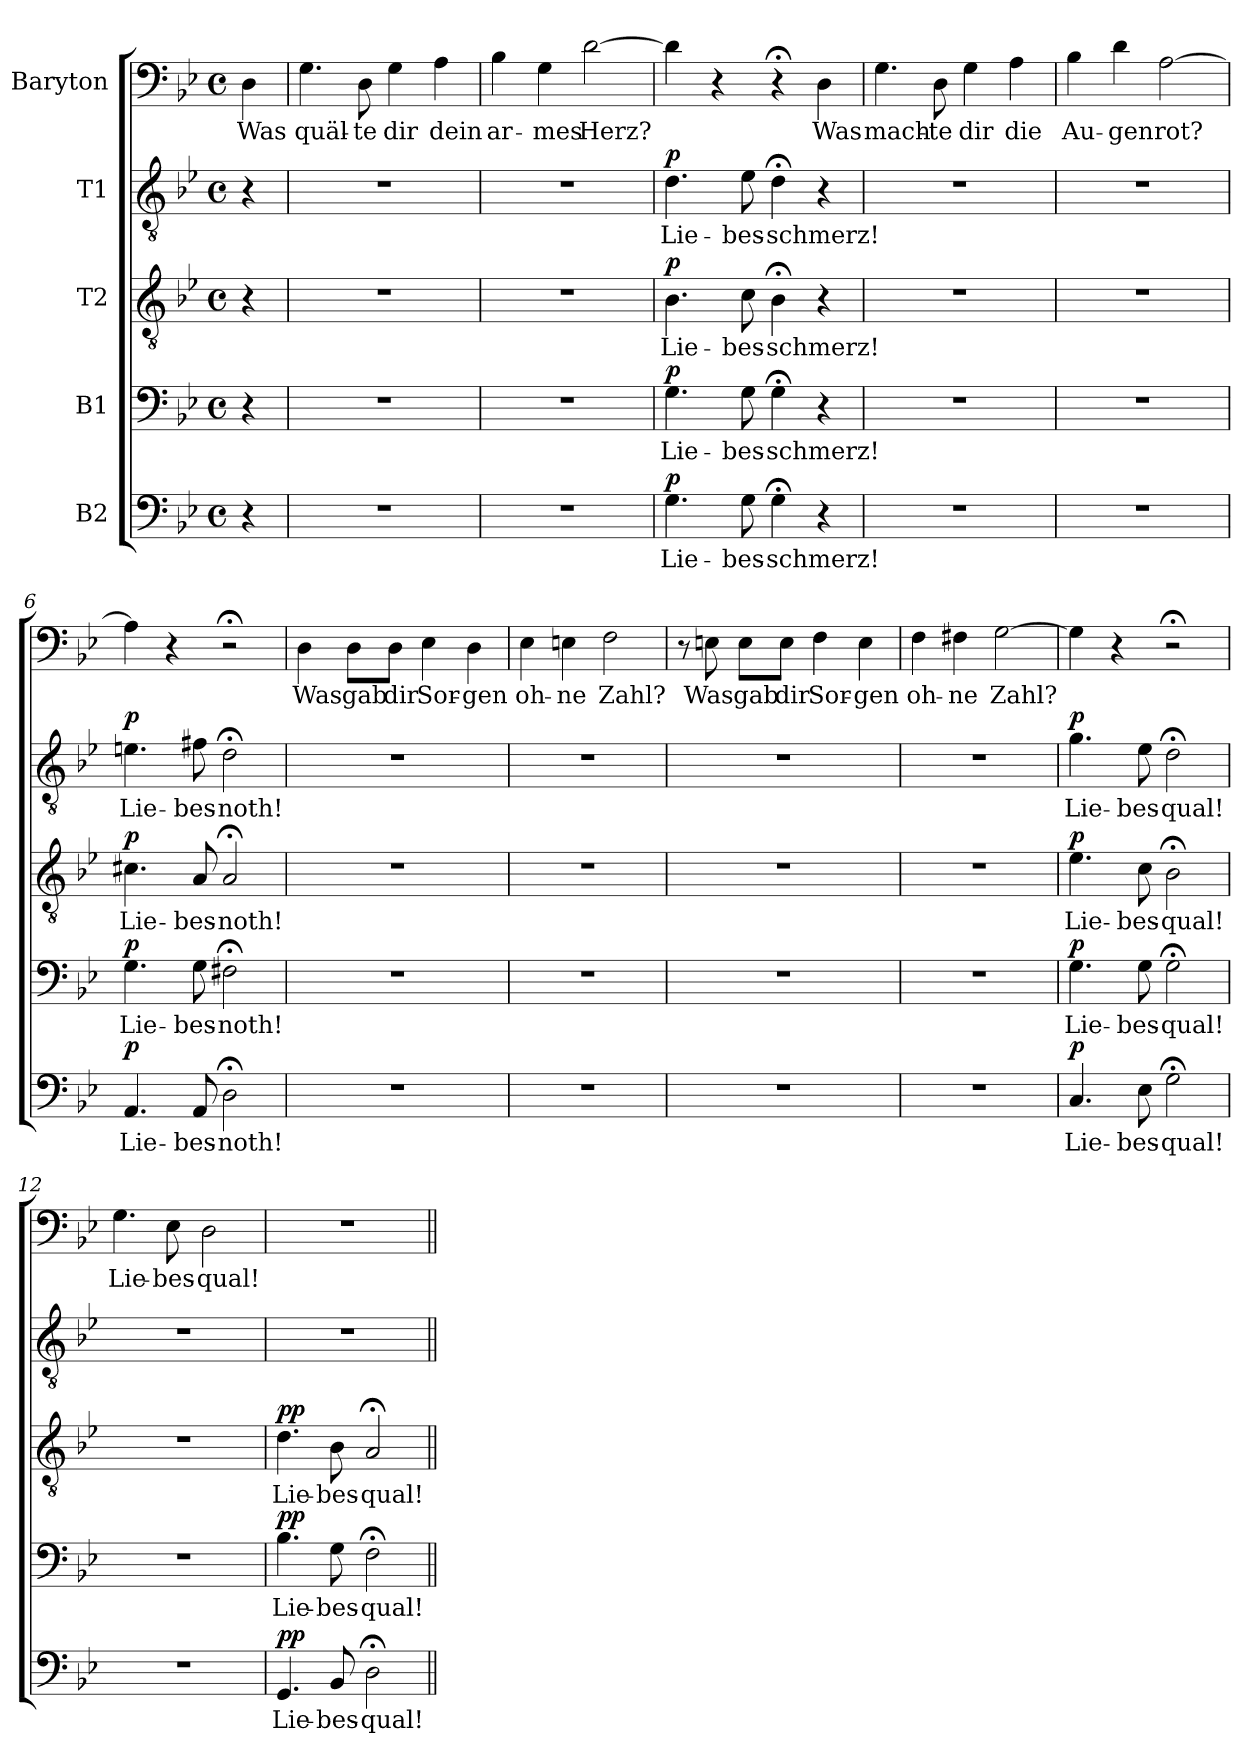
**kern	**text	**dynam	**kern	**text	**dynam	**kern	**text	**dynam	**kern	**text	**dynam	**kern	**text
*part5	*part5	*part5	*part4	*part4	*part4	*part3	*part3	*part3	*part2	*part2	*part2	*part1	*part1
*staff5	*staff5	*staff5	*staff4	*staff4	*staff4	*staff3	*staff3	*staff3	*staff2	*staff2	*staff2	*staff1	*staff1
*I"B2	*	*	*I"B1	*	*	*I"T2	*	*	*I"T1	*	*	*I"Baryton	*
*clefF4	*	*	*clefF4	*	*	*clefGv2	*	*	*clefGv2	*	*	*clefF4	*
*k[b-e-]	*	*	*k[b-e-]	*	*	*k[b-e-]	*	*	*k[b-e-]	*	*	*k[b-e-]	*
*M4/4	*	*	*M4/4	*	*	*M4/4	*	*	*M4/4	*	*	*M4/4	*
*met(c)	*	*	*met(c)	*	*	*met(c)	*	*	*met(c)	*	*	*met(c)	*
*MM120	*	*	*MM120	*	*	*MM120	*	*	*MM120	*	*	*MM120	*
=	=	=	=	=	=	=	=	=	=	=	=	=	=
!	!	!	!	!	!	!	!	!	!	!	!	!	!LO:LY:b
4r	.	.	4r	.	.	4r	.	.	4r	.	.	4D\	Was
=1	=1	=1	=1	=1	=1	=1	=1	=1	=1	=1	=1	=1	=1
!	!	!	!	!	!	!	!	!	!	!	!	!	!LO:LY:b
1r	.	.	1r	.	.	1r	.	.	1r	.	.	4.G\	quäl-
!	!	!	!	!	!	!	!	!	!	!	!	!	!LO:LY:b
.	.	.	.	.	.	.	.	.	.	.	.	8D\	-te
!	!	!	!	!	!	!	!	!	!	!	!	!	!LO:LY:b
.	.	.	.	.	.	.	.	.	.	.	.	4G\	dir
!	!	!	!	!	!	!	!	!	!	!	!	!	!LO:LY:b
.	.	.	.	.	.	.	.	.	.	.	.	4A\	dein
=2	=2	=2	=2	=2	=2	=2	=2	=2	=2	=2	=2	=2	=2
!	!	!	!	!	!	!	!	!	!	!	!	!	!LO:LY:b
1r	.	.	1r	.	.	1r	.	.	1r	.	.	4B-\	ar-
!	!	!	!	!	!	!	!	!	!	!	!	!	!LO:LY:b
.	.	.	.	.	.	.	.	.	.	.	.	4G\	-mes
!	!	!	!	!	!	!	!	!	!	!	!	!	!LO:LY:b
.	.	.	.	.	.	.	.	.	.	.	.	[2d\	Herz?
=3	=3	=3	=3	=3	=3	=3	=3	=3	=3	=3	=3	=3	=3
!	!LO:LY:b	!LO:DY:a	!	!LO:LY:b	!LO:DY:a	!	!LO:LY:b	!LO:DY:a	!	!LO:LY:b	!LO:DY:a	!	!
4.G\	Lie-	p	4.G\	Lie-	p	4.B-\	Lie-	p	4.d\	Lie-	p	4d\]	.
.	.	.	.	.	.	.	.	.	.	.	.	4r	.
!	!LO:LY:b	!	!	!LO:LY:b	!	!	!LO:LY:b	!	!	!LO:LY:b	!	!	!
8G\	-bes-	.	8G\	-bes-	.	8c\	-bes-	.	8e-\	-bes-	.	.	.
!	!LO:LY:b	!	!	!LO:LY:b	!	!	!LO:LY:b	!	!	!LO:LY:b	!	!	!
4G;<\	-schmerz!	.	4G;<\	-schmerz!	.	4B-;<\	-schmerz!	.	4d;<\	-schmerz!	.	4r;<	.
!	!	!	!	!	!	!	!	!	!	!	!	!	!LO:LY:b
4r	.	.	4r	.	.	4r	.	.	4r	.	.	4D\	Was
=4	=4	=4	=4	=4	=4	=4	=4	=4	=4	=4	=4	=4	=4
!	!	!	!	!	!	!	!	!	!	!	!	!	!LO:LY:b
1r	.	.	1r	.	.	1r	.	.	1r	.	.	4.G\	mach-
!	!	!	!	!	!	!	!	!	!	!	!	!	!LO:LY:b
.	.	.	.	.	.	.	.	.	.	.	.	8D\	-te
!	!	!	!	!	!	!	!	!	!	!	!	!	!LO:LY:b
.	.	.	.	.	.	.	.	.	.	.	.	4G\	dir
!	!	!	!	!	!	!	!	!	!	!	!	!	!LO:LY:b
.	.	.	.	.	.	.	.	.	.	.	.	4A\	die
=5	=5	=5	=5	=5	=5	=5	=5	=5	=5	=5	=5	=5	=5
!	!	!	!	!	!	!	!	!	!	!	!	!	!LO:LY:b
1r	.	.	1r	.	.	1r	.	.	1r	.	.	4B-\	Au-
!	!	!	!	!	!	!	!	!	!	!	!	!	!LO:LY:b
.	.	.	.	.	.	.	.	.	.	.	.	4d\	-gen
!	!	!	!	!	!	!	!	!	!	!	!	!	!LO:LY:b
.	.	.	.	.	.	.	.	.	.	.	.	[2A\	rot?
=6	=6	=6	=6	=6	=6	=6	=6	=6	=6	=6	=6	=6	=6
!	!LO:LY:b	!LO:DY:a	!	!LO:LY:b	!LO:DY:a	!	!LO:LY:b	!LO:DY:a	!	!LO:LY:b	!LO:DY:a	!	!
4.AA/	Lie-	p	4.G\	Lie-	p	4.c#X\	Lie-	p	4.en\	Lie-	p	4A\]	.
.	.	.	.	.	.	.	.	.	.	.	.	4r	.
!	!LO:LY:b	!	!	!LO:LY:b	!	!	!LO:LY:b	!	!	!LO:LY:b	!	!	!
8AA/	-bes-	.	8G\	-bes-	.	8A/	-bes-	.	8f#X\	-bes-	.	.	.
!	!LO:LY:b	!	!	!LO:LY:b	!	!	!LO:LY:b	!	!	!LO:LY:b	!	!	!
2D;<\	-noth!	.	2F#X;<\	-noth!	.	2A;</	-noth!	.	2d;<\	-noth!	.	2r;<	.
!!LO:LB:g=z
=7	=7	=7	=7	=7	=7	=7	=7	=7	=7	=7	=7	=7	=7
!	!	!	!	!	!	!	!	!	!	!	!	!	!LO:LY:b
1r	.	.	1r	.	.	1r	.	.	1r	.	.	4D\	Was
!	!	!	!	!	!	!	!	!	!	!	!	!	!LO:LY:b
.	.	.	.	.	.	.	.	.	.	.	.	8D\L	gab
!	!	!	!	!	!	!	!	!	!	!	!	!	!LO:LY:b
.	.	.	.	.	.	.	.	.	.	.	.	8D\J	dir
!	!	!	!	!	!	!	!	!	!	!	!	!	!LO:LY:b
.	.	.	.	.	.	.	.	.	.	.	.	4E-\	Sor-
!	!	!	!	!	!	!	!	!	!	!	!	!	!LO:LY:b
.	.	.	.	.	.	.	.	.	.	.	.	4D\	-gen
=8	=8	=8	=8	=8	=8	=8	=8	=8	=8	=8	=8	=8	=8
!	!	!	!	!	!	!	!	!	!	!	!	!	!LO:LY:b
1r	.	.	1r	.	.	1r	.	.	1r	.	.	4E-\	oh-
!	!	!	!	!	!	!	!	!	!	!	!	!	!LO:LY:b
.	.	.	.	.	.	.	.	.	.	.	.	4En\	-ne
!	!	!	!	!	!	!	!	!	!	!	!	!	!LO:LY:b
.	.	.	.	.	.	.	.	.	.	.	.	2F\	Zahl?
=9	=9	=9	=9	=9	=9	=9	=9	=9	=9	=9	=9	=9	=9
1r	.	.	1r	.	.	1r	.	.	1r	.	.	8r	.
!	!	!	!	!	!	!	!	!	!	!	!	!	!LO:LY:b
.	.	.	.	.	.	.	.	.	.	.	.	8En\	Was
!	!	!	!	!	!	!	!	!	!	!	!	!	!LO:LY:b
.	.	.	.	.	.	.	.	.	.	.	.	8E\L	gab
!	!	!	!	!	!	!	!	!	!	!	!	!	!LO:LY:b
.	.	.	.	.	.	.	.	.	.	.	.	8E\J	dir
!	!	!	!	!	!	!	!	!	!	!	!	!	!LO:LY:b
.	.	.	.	.	.	.	.	.	.	.	.	4F\	Sor-
!	!	!	!	!	!	!	!	!	!	!	!	!	!LO:LY:b
.	.	.	.	.	.	.	.	.	.	.	.	4E\	-gen
=10	=10	=10	=10	=10	=10	=10	=10	=10	=10	=10	=10	=10	=10
!	!	!	!	!	!	!	!	!	!	!	!	!	!LO:LY:b
1r	.	.	1r	.	.	1r	.	.	1r	.	.	4F\	oh-
!	!	!	!	!	!	!	!	!	!	!	!	!	!LO:LY:b
.	.	.	.	.	.	.	.	.	.	.	.	4F#X\	-ne
!	!	!	!	!	!	!	!	!	!	!	!	!	!LO:LY:b
.	.	.	.	.	.	.	.	.	.	.	.	[2G\	Zahl?
=11	=11	=11	=11	=11	=11	=11	=11	=11	=11	=11	=11	=11	=11
!	!LO:LY:b	!LO:DY:a	!	!LO:LY:b	!LO:DY:a	!	!LO:LY:b	!LO:DY:a	!	!LO:LY:b	!LO:DY:a	!	!
4.C/	Lie-	p	4.G\	Lie-	p	4.e-\	Lie-	p	4.g\	Lie-	p	4G\]	.
.	.	.	.	.	.	.	.	.	.	.	.	4r	.
!	!LO:LY:b	!	!	!LO:LY:b	!	!	!LO:LY:b	!	!	!LO:LY:b	!	!	!
8E-\	-bes-	.	8G\	-bes-	.	8c\	-bes-	.	8e-\	-bes-	.	.	.
!	!LO:LY:b	!	!	!LO:LY:b	!	!	!LO:LY:b	!	!	!LO:LY:b	!	!	!
2G;<\	-qual!	.	2G;<\	-qual!	.	2B-;<\	-qual!	.	2d;<\	-qual!	.	2r;<	.
=12	=12	=12	=12	=12	=12	=12	=12	=12	=12	=12	=12	=12	=12
!	!	!	!	!	!	!	!	!	!	!	!	!	!LO:LY:b
1r	.	.	1r	.	.	1r	.	.	1r	.	.	4.G\	Lie-
!	!	!	!	!	!	!	!	!	!	!	!	!	!LO:LY:b
.	.	.	.	.	.	.	.	.	.	.	.	8E-\	-bes-
!	!	!	!	!	!	!	!	!	!	!	!	!	!LO:LY:b
.	.	.	.	.	.	.	.	.	.	.	.	2D\	-qual!
=13	=13	=13	=13	=13	=13	=13	=13	=13	=13	=13	=13	=13	=13
!	!LO:LY:b	!LO:DY:a	!	!LO:LY:b	!LO:DY:a	!	!LO:LY:b	!LO:DY:a	!	!	!	!	!
4.GG/	Lie-	pp	4.B-\	Lie-	pp	4.d\	Lie-	pp	1r	.	.	1r	.
!	!LO:LY:b	!	!	!LO:LY:b	!	!	!LO:LY:b	!	!	!	!	!	!
8BB-/	-bes-	.	8G\	-bes-	.	8B-\	-bes-	.	.	.	.	.	.
!	!LO:LY:b	!	!	!LO:LY:b	!	!	!LO:LY:b	!	!	!	!	!	!
2D;<\	-qual!	.	2F;<\	-qual!	.	2A;</	-qual!	.	.	.	.	.	.
=||	=||	=||	=||	=||	=||	=||	=||	=||	=||	=||	=||	=||	=||
*-	*-	*-	*-	*-	*-	*-	*-	*-	*-	*-	*-	*-	*-
